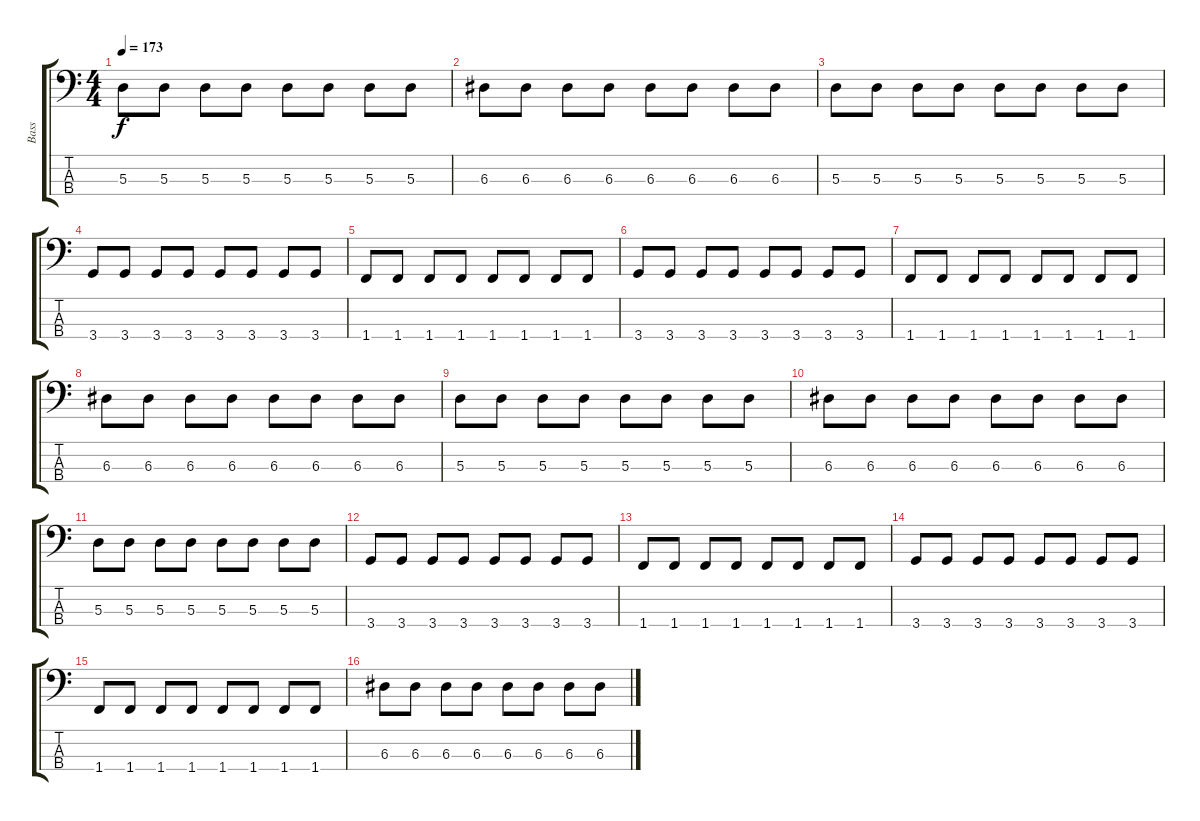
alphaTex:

\track ("Bass" "Bass") {instrument electricbassfinger}
\staff {score tabs}
\tuning (G2 D2 A1 E1) {hide}
\ts (4 4)
\tempo 173
\clef f4
\ks c
5.3.8{dy f} 5.3.8 5.3.8 5.3.8 5.3.8 5.3.8 5.3.8 5.3.8 |
6.3.8 6.3.8 6.3.8 6.3.8 6.3.8 6.3.8 6.3.8 6.3.8 |
5.3.8 5.3.8 5.3.8 5.3.8 5.3.8 5.3.8 5.3.8 5.3.8 |
3.4.8 3.4.8 3.4.8 3.4.8 3.4.8 3.4.8 3.4.8 3.4.8 |
1.4.8 1.4.8 1.4.8 1.4.8 1.4.8 1.4.8 1.4.8 1.4.8 |
3.4.8 3.4.8 3.4.8 3.4.8 3.4.8 3.4.8 3.4.8 3.4.8 |
1.4.8 1.4.8 1.4.8 1.4.8 1.4.8 1.4.8 1.4.8 1.4.8 |
6.3.8 6.3.8 6.3.8 6.3.8 6.3.8 6.3.8 6.3.8 6.3.8 |
5.3.8 5.3.8 5.3.8 5.3.8 5.3.8 5.3.8 5.3.8 5.3.8 |
6.3.8 6.3.8 6.3.8 6.3.8 6.3.8 6.3.8 6.3.8 6.3.8 |
5.3.8 5.3.8 5.3.8 5.3.8 5.3.8 5.3.8 5.3.8 5.3.8 |
3.4.8 3.4.8 3.4.8 3.4.8 3.4.8 3.4.8 3.4.8 3.4.8 |
1.4.8 1.4.8 1.4.8 1.4.8 1.4.8 1.4.8 1.4.8 1.4.8 |
3.4.8 3.4.8 3.4.8 3.4.8 3.4.8 3.4.8 3.4.8 3.4.8 |
1.4.8 1.4.8 1.4.8 1.4.8 1.4.8 1.4.8 1.4.8 1.4.8 |
6.3.8 6.3.8 6.3.8 6.3.8 6.3.8 6.3.8 6.3.8 6.3.8
